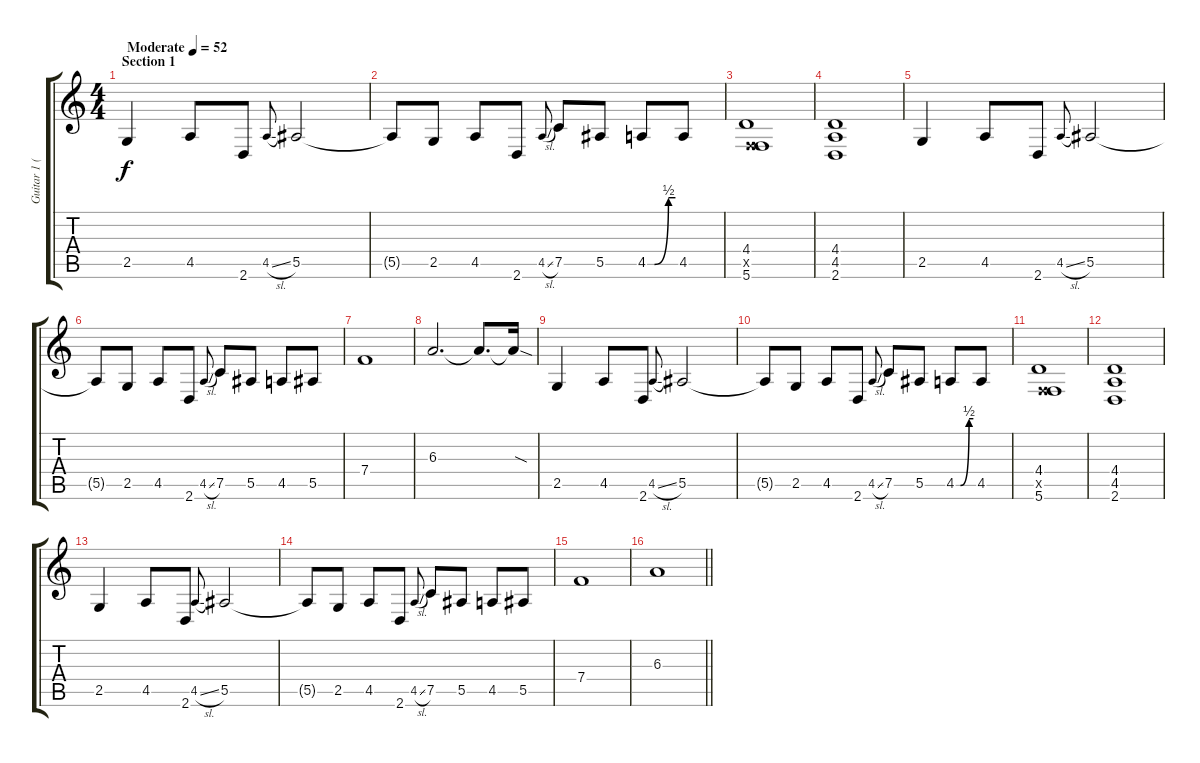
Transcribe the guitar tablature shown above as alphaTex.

\track ("Guitar 1 (Distortion)" "Guitar 1 (") {instrument distortionguitar}
\staff {score tabs}
\tuning (C4 G3 Eb3 Bb2 F2 C2) {hide}
\ts (4 4)
\section ("" "Section 1")
\tempo (52 "Moderate")
\clef g2
\ks c
2.5.4{dy f instrument distortionguitar} 4.5.8 2.6.8 4.5{sl}.8{gr onbeat} 5.5.2 |
5.5{t}.8 2.5.8 4.5.8 2.6.8 4.5{sl}.8{gr onbeat} 7.5.8 5.5.8 4.5{be (custom 0 0 15 0 45 2 60 2)}.8 4.5.8 |
(4.4 0.5{x} 5.6).1 |
(4.4 4.5 2.6).1 |
2.5.4 4.5.8 2.6.8 4.5{sl}.8{gr onbeat} 5.5.2 |
5.5{t}.8 2.5.8 4.5.8 2.6.8 4.5{sl}.8{gr onbeat} 7.5.8 5.5.8 4.5.8 5.5.8 |
7.4.1 |
6.3.2{d} 6.3{t}.8{d} 6.3{sod t}.16 |
2.5.4 4.5.8 2.6.8 4.5{sl}.8{gr onbeat} 5.5.2 |
5.5{t}.8 2.5.8 4.5.8 2.6.8 4.5{sl}.8{gr onbeat} 7.5.8 5.5.8 4.5{be (custom 0 0 15 0 45 2 60 2)}.8 4.5.8 |
(4.4 0.5{x} 5.6).1 |
(4.4 4.5 2.6).1 |
2.5.4 4.5.8 2.6.8 4.5{sl}.8{gr onbeat} 5.5.2 |
5.5{t}.8 2.5.8 4.5.8 2.6.8 4.5{sl}.8{gr onbeat} 7.5.8 5.5.8 4.5.8 5.5.8 |
7.4.1 |
\barLineRight lightlight
6.3.1
